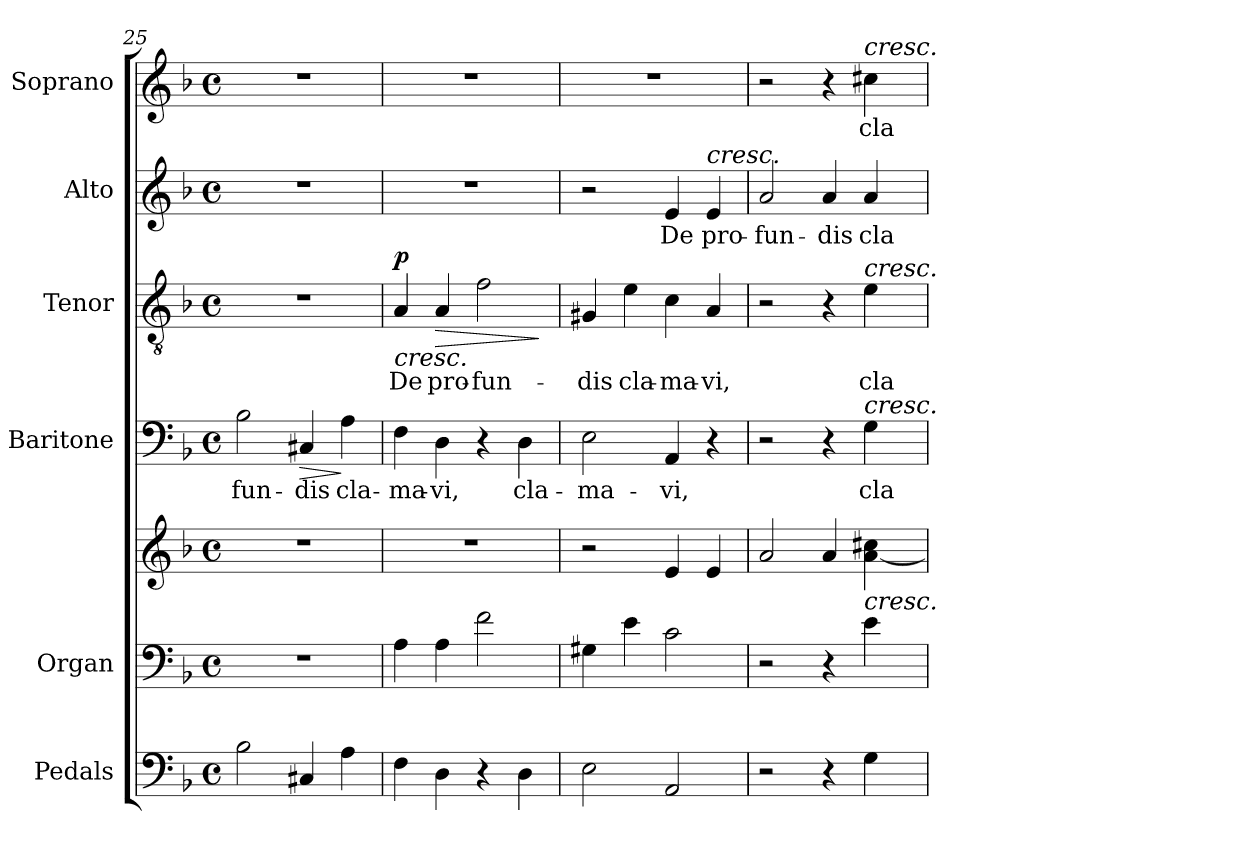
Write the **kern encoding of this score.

**kern	**kern	**kern	**kern	**text	**dynam	**kern	**text	**dynam	**kern	**text	**kern	**text
*part6	*part5	*part5	*part4	*part4	*part4	*part3	*part3	*part3	*part2	*part2	*part1	*part1
*staff7	*staff6	*staff5	*staff4	*staff4	*staff4	*staff3	*staff3	*staff3	*staff2	*staff2	*staff1	*staff1
*I"Pedals	*I"Organ	*	*I"Baritone	*	*	*I"Tenor	*	*	*I"Alto	*	*I"Soprano	*
*I'Ped.	*I'Org.	*	*I'Bar.	*	*	*I'T.	*	*	*I'A.	*	*I'S.	*
*clefF4	*clefF4	*clefG2	*clefF4	*	*	*clefGv2	*	*	*clefG2	*	*clefG2	*
*	*	*	*	*	*	*ITrd7c12	*	*	*	*	*	*
*k[b-]	*k[b-]	*k[b-]	*k[b-]	*	*	*k[b-]	*	*	*k[b-]	*	*k[b-]	*
*F:	*F:	*F:	*F:	*	*	*F:	*	*	*F:	*	*F:	*
*M4/4	*M4/4	*M4/4	*M4/4	*	*	*M4/4	*	*	*M4/4	*	*M4/4	*
*met(c)	*met(c)	*met(c)	*met(c)	*	*	*met(c)	*	*	*met(c)	*	*met(c)	*
=25	=25	=25	=25	=25	=25	=25	=25	=25	=25	=25	=25	=25
!	!	!	!	!LO:LY:b:color=#000000	!	!	!	!	!	!	!	!
2B-i\	1r	1r	2B-i\	-fun-	.	1r	.	.	1r	.	1r	.
!	!	!	!	!LO:LY:b:color=#000000	!LO:HP:b	!	!	!	!	!	!	!
4C#Xi/	.	.	4C#Xi/	-dis	>	.	.	.	.	.	.	.
!	!	!	!	!LO:LY:b:color=#000000	!	!	!	!	!	!	!	!
4Ai\	.	.	4Ai\	cla-	]	.	.	.	.	.	.	.
!!LO:LB:g=z
=26	=26	=26	=26	=26	=26	=26	=26	=26	=26	=26	=26	=26
!	!	!	!	!LO:LY:b:color=#000000	!	!	!	!	!	!	!	!
!	!	!	!	!	!	!	!LO:LY:b:color=#000000	!LO:HP:b	!	!	!	!
4Fi\	4Ai\	1r	4Fi\	-ma-	.	4AAi/	De	< p	1r	.	1r	.
!	!	!	!	!LO:LY:b:color=#000000	!	!	!	!	!	!	!	!
!	!	!	!	!	!	!	!LO:LY:b:color=#000000	!LO:HP:b	!	!	!	!
4Di\	4Ai\	.	4Di\	-vi,	.	4AAi/	pro-	>	.	.	.	.
!	!	!	!	!	!	!	!LO:LY:b:color=#000000	!	!	!	!	!
4r	2fi\	.	4r	.	.	2Fi\	-fun-	[	.	.	.	.
!	!	!	!	!LO:LY:b:color=#000000	!	!	!	!	!	!	!	!
4Di\	.	.	4Di\	cla-	.	.	.	.	.	.	.	.
.	.	.	.	.	.	.	.	]	.	.	.	.
=27	=27	=27	=27	=27	=27	=27	=27	=27	=27	=27	=27	=27
!	!	!	!	!LO:LY:b:color=#000000	!	!	!	!	!	!	!	!
!	!	!	!	!	!	!	!LO:LY:b:color=#000000	!	!	!	!	!
2Ei\	4G#Xi\	2r	2Ei\	-ma-	.	4GG#Xi/	-dis	.	2r	.	1r	.
!	!	!	!	!	!	!	!LO:LY:b:color=#000000	!	!	!	!	!
.	4ei\	.	.	.	.	4Ei\	cla-	.	.	.	.	.
!	!	!	!	!LO:LY:b:color=#000000	!	!	!	!	!	!	!	!
!	!	!	!	!	!	!	!LO:LY:b:color=#000000	!	!	!	!	!
!	!	!	!	!	!	!	!	!	!	!LO:LY:b:color=#000000	!	!
2AAi/	2ci\	4ei/	4AAi/	-vi,	.	4Ci\	-ma-	.	4ei/	De	.	.
!	!	!	!	!	!	!	!LO:LY:b:color=#000000	!	!	!	!	!
!	!	!	!	!	!	!	!	!	!LO:TX:a:i:t=cresc.	!	!	!
!	!	!	!	!	!	!	!	!	!	!LO:LY:b:color=#000000	!	!
.	.	4ei/	4r	.	.	4AAi/	-vi,	.	4ei/	pro-	.	.
=28	=28	=28	=28	=28	=28	=28	=28	=28	=28	=28	=28	=28
!	!	!	!	!	!	!	!	!	!	!LO:LY:b:color=#000000	!	!
2r	2r	2ai/	2r	.	.	2r	.	.	2ai/	-fun-	2r	.
!	!	!	!	!	!	!	!	!	!	!LO:LY:b:color=#000000	!	!
4r	4r	4ai/	4r	.	.	4r	.	.	4ai/	-dis	4r	.
!	!	!	!	!LO:LY:b:color=#000000	!	!	!	!	!	!	!	!
!	!	!	!	!	!	!	!LO:LY:b:color=#000000	!	!	!	!	!
!	!	!	!	!	!	!	!	!	!	!LO:LY:b:color=#000000	!	!
!	!	!	!	!	!	!	!	!	!	!	!LO:TX:a:i:t=cresc.	!
!	!	!	!	!	!	!LO:TX:a:i:t=cresc.	!	!	!	!	!	!
!	!	!	!LO:TX:a:i:t=cresc.	!	!	!	!	!	!	!	!	!
!	!LO:TX:a:i:t=cresc.	!	!	!	!	!	!	!	!	!	!	!
!	!	!	!	!	!	!	!	!	!	!	!	!LO:LY:b:color=#000000
4Gi\	4ei\	[4ai\ 4cc#Xi	4Gi\	cla-	.	4Ei\	cla-	.	4ai/	cla-	4cc#Xi\	cla-
=	=	=	=	=	=	=	=	=	=	=	=	=
*-	*-	*-	*-	*-	*-	*-	*-	*-	*-	*-	*-	*-
